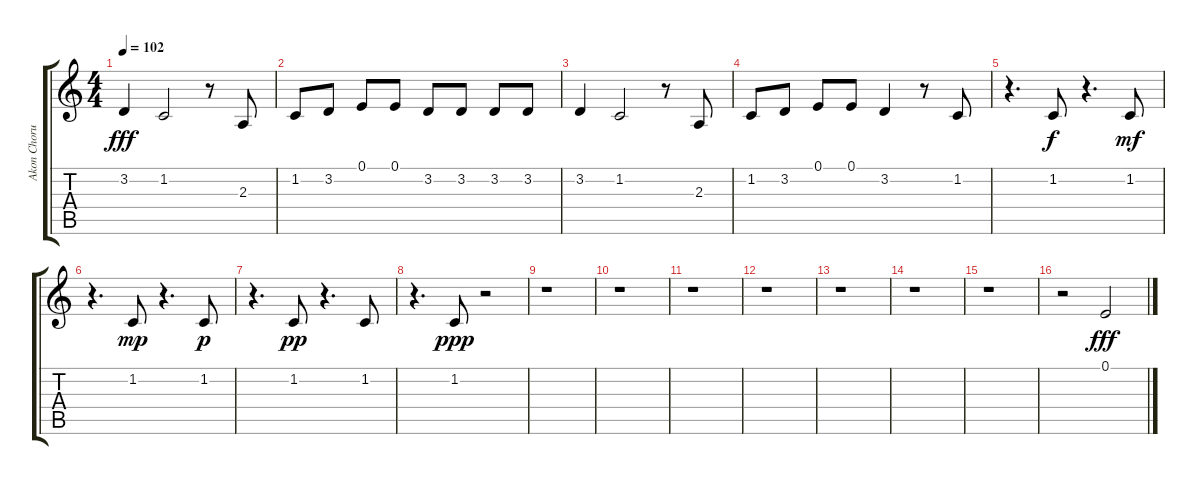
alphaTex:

\track ("Akon Chorus" "Akon Choru") {instrument altosax}
\staff {score tabs}
\tuning (E4 B3 G3 D3 A2 E2) {hide}
\ts (4 4)
\tempo 102
\clef g2
\ks c
3.2.4{dy fff} 1.2.2 r.8 2.3.8 |
1.2.8 3.2.8 0.1.8 0.1.8 3.2.8 3.2.8 3.2.8 3.2.8 |
3.2.4 1.2.2 r.8 2.3.8 |
1.2.8 3.2.8 0.1.8 0.1.8 3.2.4 r.8 1.2.8 |
r.4{d} 1.2.8{dy f} r.4{d} 1.2.8{dy mf} |
r.4{d} 1.2.8{dy mp} r.4{d} 1.2.8{dy p} |
r.4{d} 1.2.8{dy pp} r.4{d} 1.2.8 |
r.4{d} 1.2.8{dy ppp} r.2 |
r.1 |
r.1 |
r.1 |
r.1 |
r.1 |
r.1 |
r.1 |
r.2{instrument reversecymbal} 0.1.2{dy fff}
